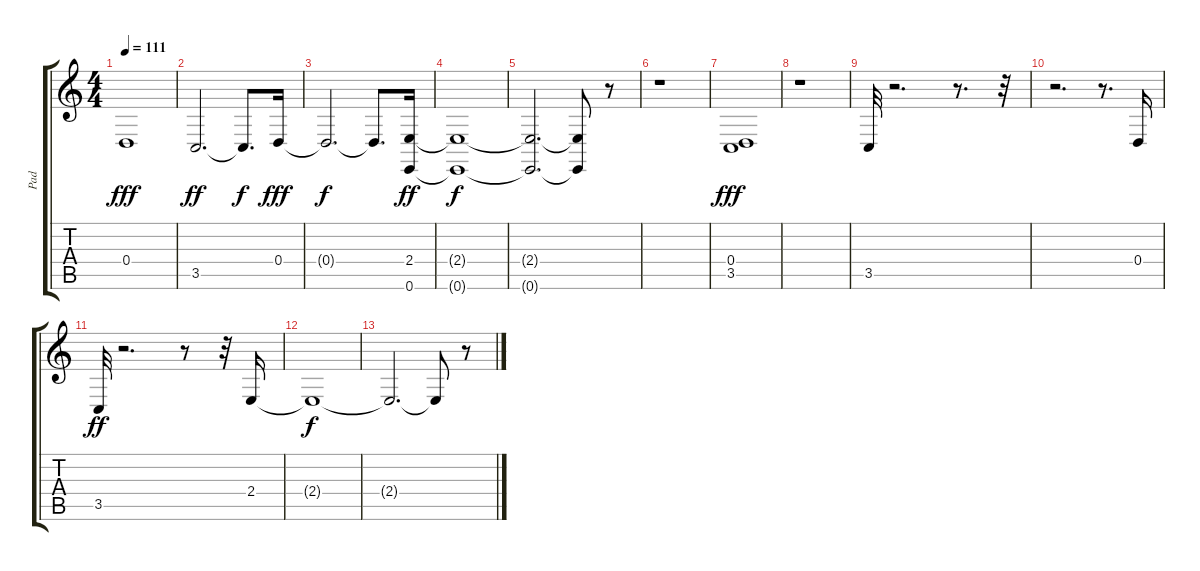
\track ("Pad" "Pad") {instrument pad2warm}
\staff {score tabs}
\tuning (E4 B3 G3 D3 A2 E2) {hide}
\ts (4 4)
\tempo 111
\clef g2
\ks c
0.4.1{dy fff} |
3.5.2{d dy ff} 3.5{t}.8{d dy f} 0.4.16{dy fff} |
0.4{t}.2{d dy f} 0.4{t}.8{d} (2.4 0.6).16{dy ff} |
(2.4{t} 0.6{t}).1{dy f} |
(2.4{t} 0.6{t}).2{d} (2.4{t} 0.6{t}).8 r.8 |
r.1 |
(0.4 3.5).1{dy fff} |
r.1 |
3.5.32 r.2{d} r.8{d} r.32 |
r.2{d} r.8{d} 0.4.16 |
3.5.32{dy ff} r.2{d} r.8 r.32 2.4.16 |
2.4{t}.1{dy f} |
2.4{t}.2{d} 2.4{t}.8 r.8
